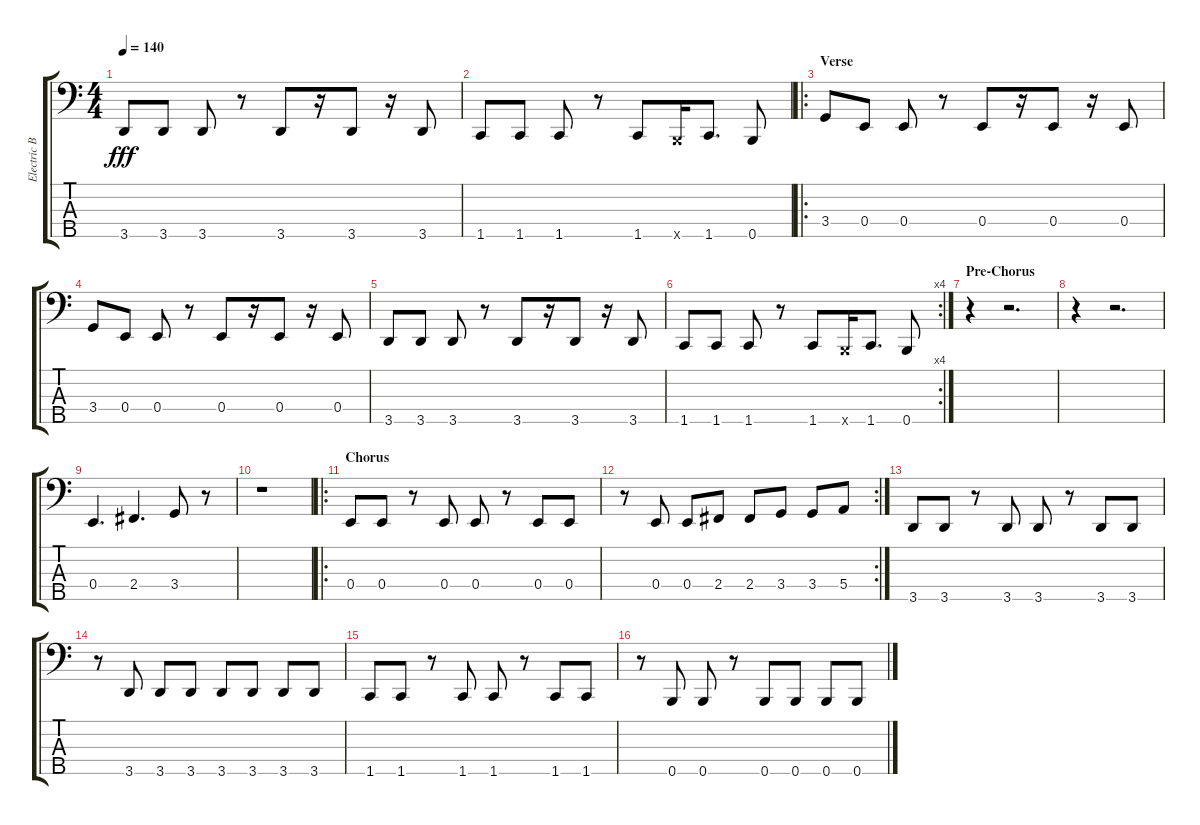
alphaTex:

\track ("Electric Bass" "Electric B") {instrument electricbassfinger}
\staff {score tabs}
\tuning (G2 D2 A1 E1 B0) {hide}
\ts (4 4)
\tempo 140
\clef f4
\ks c
3.5.8{dy fff} 3.5.8 3.5.8 r.8 3.5.8 r.16 3.5.8 r.16 3.5.8 |
1.5.8 1.5.8 1.5.8 r.8 1.5.8 0.5{x}.16 1.5.8{d} 0.5.8 |
\ro
\section ("" "Verse")
3.4.8 0.4.8 0.4.8 r.8 0.4.8 r.16 0.4.8 r.16 0.4.8 |
3.4.8 0.4.8 0.4.8 r.8 0.4.8 r.16 0.4.8 r.16 0.4.8 |
3.5.8 3.5.8 3.5.8 r.8 3.5.8 r.16 3.5.8 r.16 3.5.8 |
\rc 4
1.5.8 1.5.8 1.5.8 r.8 1.5.8 0.5{x}.16 1.5.8{d} 0.5.8 |
\section ("" "Pre-Chorus")
r.4 r.2{d} |
r.4 r.2{d} |
0.4.4{d} 2.4.4{d} 3.4.8 r.8 |
r.1 |
\ro
\section ("" "Chorus")
0.4.8 0.4.8 r.8 0.4.8 0.4.8 r.8 0.4.8 0.4.8 |
\rc 2
r.8 0.4.8 0.4.8 2.4.8 2.4.8 3.4.8 3.4.8 5.4.8 |
3.5.8 3.5.8 r.8 3.5.8 3.5.8 r.8 3.5.8 3.5.8 |
r.8 3.5.8 3.5.8 3.5.8 3.5.8 3.5.8 3.5.8 3.5.8 |
1.5.8 1.5.8 r.8 1.5.8 1.5.8 r.8 1.5.8 1.5.8 |
r.8 0.5.8 0.5.8 r.8 0.5.8 0.5.8 0.5.8 0.5.8
